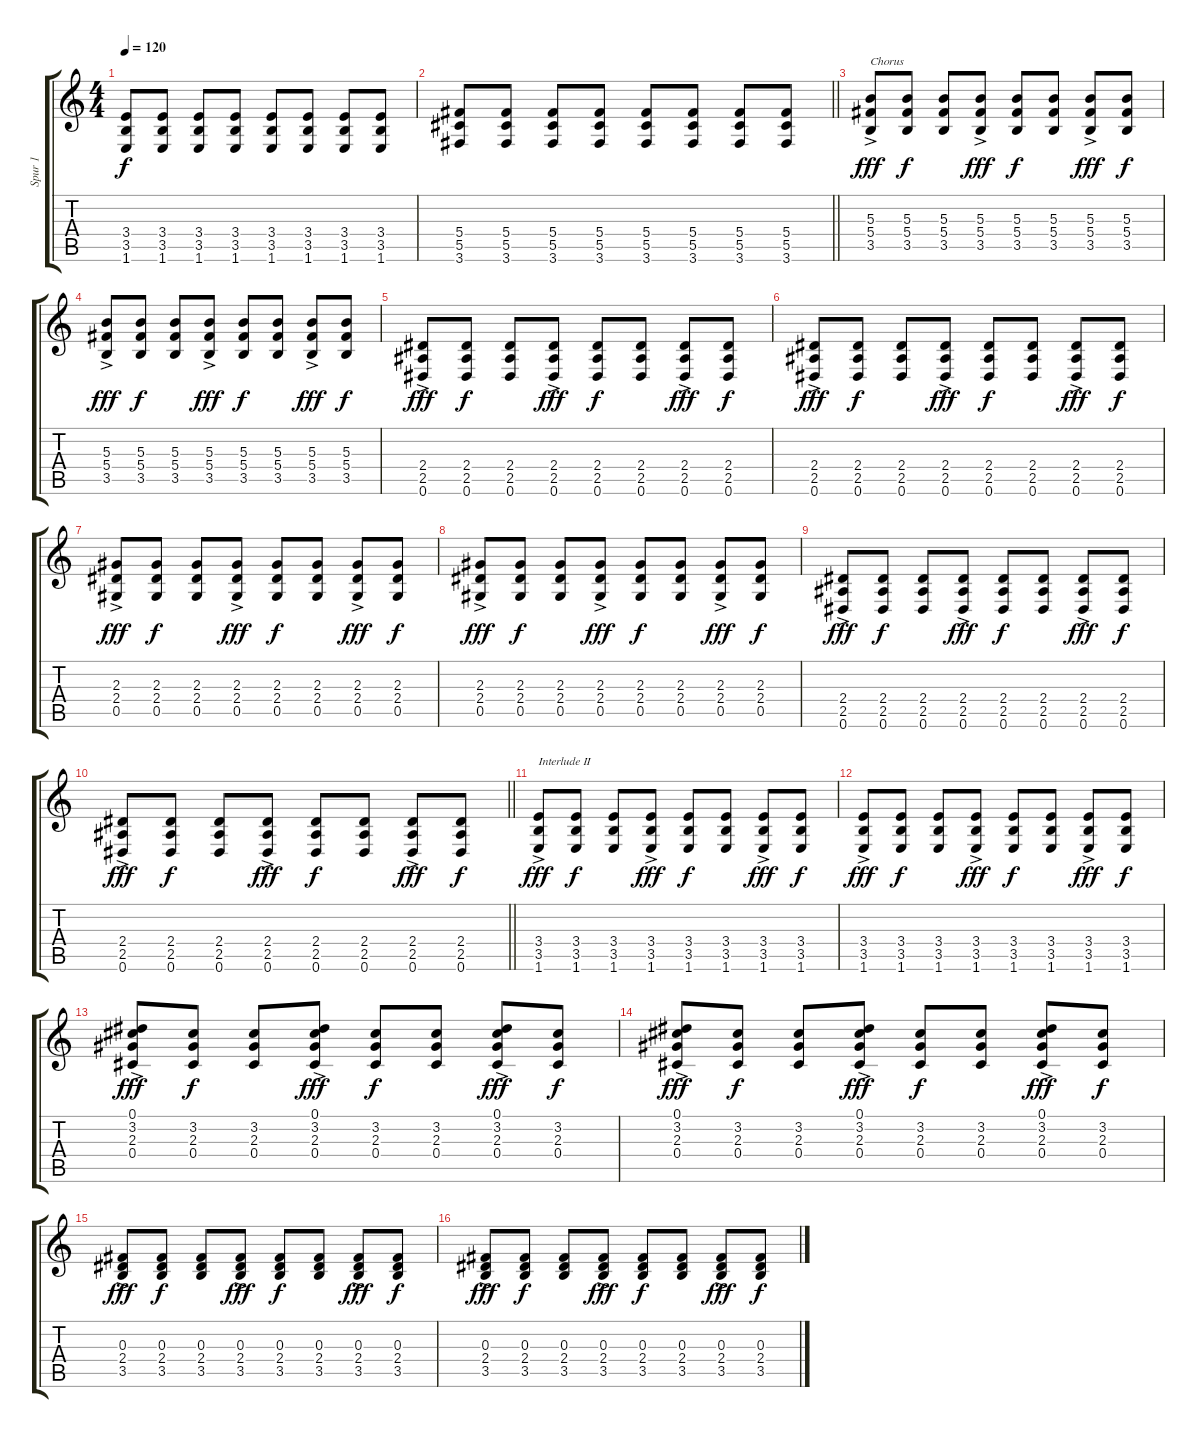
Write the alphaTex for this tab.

\track ("Spur 1" "Spur 1") {instrument acousticguitarsteel}
\staff {score tabs}
\tuning (Eb4 Bb3 Gb3 Db3 Ab2 Eb2) {hide}
\ts (4 4)
\tempo 120
\clef g2
\ks c
(3.4 3.5 1.6).8{dy f volume 13} (3.4 3.5 1.6).8 (3.4 3.5 1.6).8 (3.4 3.5 1.6).8 (3.4 3.5 1.6).8 (3.4 3.5 1.6).8 (3.4 3.5 1.6).8 (3.4 3.5 1.6).8 |
\barLineRight lightlight
(5.4 5.5 3.6).8{volume 16} (5.4 5.5 3.6).8 (5.4 5.5 3.6).8 (5.4 5.5 3.6).8 (5.4 5.5 3.6).8 (5.4 5.5 3.6).8 (5.4 5.5 3.6).8 (5.4 5.5 3.6).8 |
(5.3{ac} 5.4{ac} 3.5{ac}).8{txt "Chorus" dy fff volume 16} (5.3 5.4 3.5).8{dy f} (5.3 5.4 3.5).8 (5.3{ac} 5.4{ac} 3.5{ac}).8{dy fff} (5.3 5.4 3.5).8{dy f} (5.3 5.4 3.5).8 (5.3{ac} 5.4{ac} 3.5{ac}).8{dy fff} (5.3 5.4 3.5).8{dy f} |
(5.3{ac} 5.4{ac} 3.5{ac}).8{dy fff} (5.3 5.4 3.5).8{dy f} (5.3 5.4 3.5).8 (5.3{ac} 5.4{ac} 3.5{ac}).8{dy fff} (5.3 5.4 3.5).8{dy f} (5.3 5.4 3.5).8 (5.3{ac} 5.4{ac} 3.5{ac}).8{dy fff} (5.3 5.4 3.5).8{dy f} |
(2.4{ac} 2.5{ac} 0.6{ac}).8{dy fff} (2.4 2.5 0.6).8{dy f} (2.4 2.5 0.6).8 (2.4{ac} 2.5{ac} 0.6{ac}).8{dy fff} (2.4 2.5 0.6).8{dy f} (2.4 2.5 0.6).8 (2.4{ac} 2.5{ac} 0.6{ac}).8{dy fff} (2.4 2.5 0.6).8{dy f} |
(2.4{ac} 2.5{ac} 0.6{ac}).8{dy fff} (2.4 2.5 0.6).8{dy f} (2.4 2.5 0.6).8 (2.4{ac} 2.5{ac} 0.6{ac}).8{dy fff} (2.4 2.5 0.6).8{dy f} (2.4 2.5 0.6).8 (2.4{ac} 2.5{ac} 0.6{ac}).8{dy fff} (2.4 2.5 0.6).8{dy f} |
(2.3{ac} 2.4{ac} 0.5{ac}).8{dy fff} (2.3 2.4 0.5).8{dy f} (2.3 2.4 0.5).8 (2.3{ac} 2.4{ac} 0.5{ac}).8{dy fff} (2.3 2.4 0.5).8{dy f} (2.3 2.4 0.5).8 (2.3{ac} 2.4{ac} 0.5{ac}).8{dy fff} (2.3 2.4 0.5).8{dy f} |
(2.3{ac} 2.4{ac} 0.5{ac}).8{dy fff} (2.3 2.4 0.5).8{dy f} (2.3 2.4 0.5).8 (2.3{ac} 2.4{ac} 0.5{ac}).8{dy fff} (2.3 2.4 0.5).8{dy f} (2.3 2.4 0.5).8 (2.3{ac} 2.4{ac} 0.5{ac}).8{dy fff} (2.3 2.4 0.5).8{dy f} |
(2.4{ac} 2.5{ac} 0.6{ac}).8{dy fff} (2.4 2.5 0.6).8{dy f} (2.4 2.5 0.6).8 (2.4{ac} 2.5{ac} 0.6{ac}).8{dy fff} (2.4 2.5 0.6).8{dy f} (2.4 2.5 0.6).8 (2.4{ac} 2.5{ac} 0.6{ac}).8{dy fff} (2.4 2.5 0.6).8{dy f} |
\barLineRight lightlight
(2.4{ac} 2.5{ac} 0.6{ac}).8{dy fff} (2.4 2.5 0.6).8{dy f} (2.4 2.5 0.6).8 (2.4{ac} 2.5{ac} 0.6{ac}).8{dy fff} (2.4 2.5 0.6).8{dy f} (2.4 2.5 0.6).8 (2.4{ac} 2.5{ac} 0.6{ac}).8{dy fff} (2.4 2.5 0.6).8{dy f} |
(3.4{ac} 3.5{ac} 1.6{ac}).8{txt "Interlude II" dy fff volume 16} (3.4 3.5 1.6).8{dy f} (3.4 3.5 1.6).8 (3.4{ac} 3.5{ac} 1.6{ac}).8{dy fff} (3.4 3.5 1.6).8{dy f} (3.4 3.5 1.6).8 (3.4{ac} 3.5{ac} 1.6{ac}).8{dy fff} (3.4 3.5 1.6).8{dy f} |
(3.4{ac} 3.5{ac} 1.6{ac}).8{dy fff} (3.4 3.5 1.6).8{dy f} (3.4 3.5 1.6).8 (3.4{ac} 3.5{ac} 1.6{ac}).8{dy fff} (3.4 3.5 1.6).8{dy f} (3.4 3.5 1.6).8 (3.4{ac} 3.5{ac} 1.6{ac}).8{dy fff} (3.4 3.5 1.6).8{dy f} |
(0.1 3.2{ac} 2.3{ac} 0.4{ac}).8{dy fff} (3.2 2.3 0.4).8{dy f} (3.2 2.3 0.4).8 (0.1 3.2{ac} 2.3{ac} 0.4{ac}).8{dy fff} (3.2 2.3 0.4).8{dy f} (3.2 2.3 0.4).8 (0.1 3.2{ac} 2.3{ac} 0.4{ac}).8{dy fff} (3.2 2.3 0.4).8{dy f} |
(0.1 3.2{ac} 2.3{ac} 0.4{ac}).8{dy fff} (3.2 2.3 0.4).8{dy f} (3.2 2.3 0.4).8 (0.1 3.2{ac} 2.3{ac} 0.4{ac}).8{dy fff} (3.2 2.3 0.4).8{dy f} (3.2 2.3 0.4).8 (0.1 3.2{ac} 2.3{ac} 0.4{ac}).8{dy fff} (3.2 2.3 0.4).8{dy f} |
(0.3{ac} 2.4{ac} 3.5{ac}).8{dy fff} (0.3 2.4 3.5).8{dy f} (0.3 2.4 3.5).8 (0.3{ac} 2.4{ac} 3.5{ac}).8{dy fff} (0.3 2.4 3.5).8{dy f} (0.3 2.4 3.5).8 (0.3{ac} 2.4{ac} 3.5{ac}).8{dy fff} (0.3 2.4 3.5).8{dy f} |
(0.3{ac} 2.4{ac} 3.5{ac}).8{dy fff} (0.3 2.4 3.5).8{dy f} (0.3 2.4 3.5).8 (0.3{ac} 2.4{ac} 3.5{ac}).8{dy fff} (0.3 2.4 3.5).8{dy f} (0.3 2.4 3.5).8 (0.3{ac} 2.4{ac} 3.5{ac}).8{dy fff} (0.3 2.4 3.5).8{dy f}
